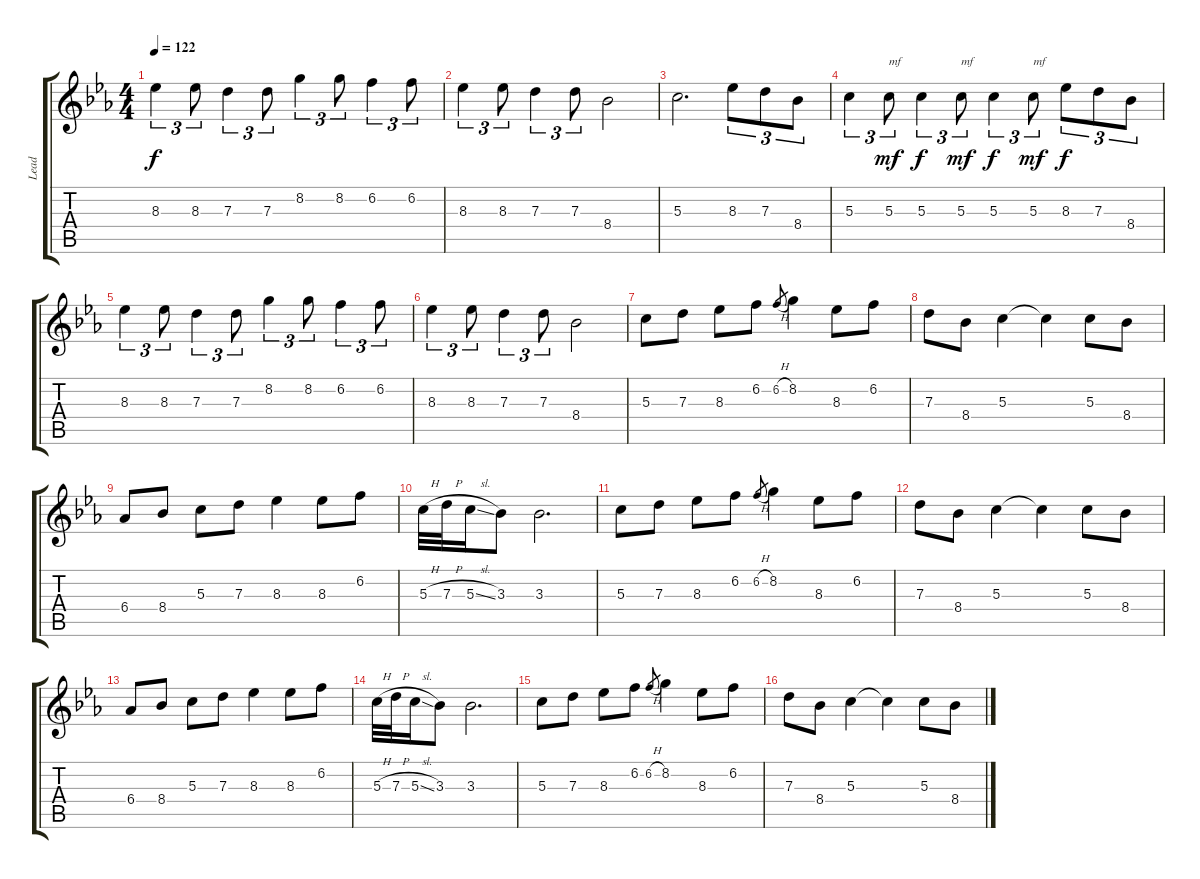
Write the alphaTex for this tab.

\track ("Lead" "Lead") {instrument distortionguitar}
\staff {score tabs}
\tuning (E4 B3 G3 D3 A2 E2) {hide}
\ts (4 4)
\tempo 122
\clef g2
\ks eb
8.3.4{tu (3 2) dy f} 8.3.8{tu (3 2)} 7.3.4{tu (3 2)} 7.3.8{tu (3 2)} 8.2.4{tu (3 2)} 8.2.8{tu (3 2)} 6.2.4{tu (3 2)} 6.2.8{tu (3 2)} |
8.3.4{tu (3 2)} 8.3.8{tu (3 2)} 7.3.4{tu (3 2)} 7.3.8{tu (3 2)} 8.4.2 |
5.3.2{d} 8.3.8{tu (3 2)} 7.3.8{tu (3 2)} 8.4.8{tu (3 2)} |
5.3.4{tu (3 2)} 5.3.8{tu (3 2) txt "mf" dy mf} 5.3.4{tu (3 2) dy f} 5.3.8{tu (3 2) txt "mf" dy mf} 5.3.4{tu (3 2) dy f} 5.3.8{tu (3 2) txt "mf" dy mf} 8.3.8{tu (3 2) dy f} 7.3.8{tu (3 2)} 8.4.8{tu (3 2)} |
8.3.4{tu (3 2)} 8.3.8{tu (3 2)} 7.3.4{tu (3 2)} 7.3.8{tu (3 2)} 8.2.4{tu (3 2)} 8.2.8{tu (3 2)} 6.2.4{tu (3 2)} 6.2.8{tu (3 2)} |
8.3.4{tu (3 2)} 8.3.8{tu (3 2)} 7.3.4{tu (3 2)} 7.3.8{tu (3 2)} 8.4.2 |
5.3.8{volume 12 instrument distortionguitar} 7.3.8 8.3.8 6.2.8 6.2{h}.8{gr} 8.2.4 8.3.8 6.2.8 |
7.3.8 8.4.8 5.3.4 5.3{t}.4 5.3.8 8.4.8 |
6.4.8 8.4.8 5.3.8 7.3.8 8.3.4 8.3.8 6.2.8 |
5.3{h}.32 7.3{h}.32 5.3{sl}.16 3.3.8 3.3.2{d} |
5.3.8 7.3.8 8.3.8 6.2.8 6.2{h}.8{gr} 8.2.4 8.3.8 6.2.8 |
7.3.8 8.4.8 5.3.4 5.3{t}.4 5.3.8 8.4.8 |
6.4.8 8.4.8 5.3.8 7.3.8 8.3.4 8.3.8 6.2.8 |
5.3{h}.32 7.3{h}.32 5.3{sl}.16 3.3.8 3.3.2{d} |
5.3.8 7.3.8 8.3.8 6.2.8 6.2{h}.8{gr} 8.2.4 8.3.8 6.2.8 |
7.3.8 8.4.8 5.3.4 5.3{t}.4 5.3.8 8.4.8
